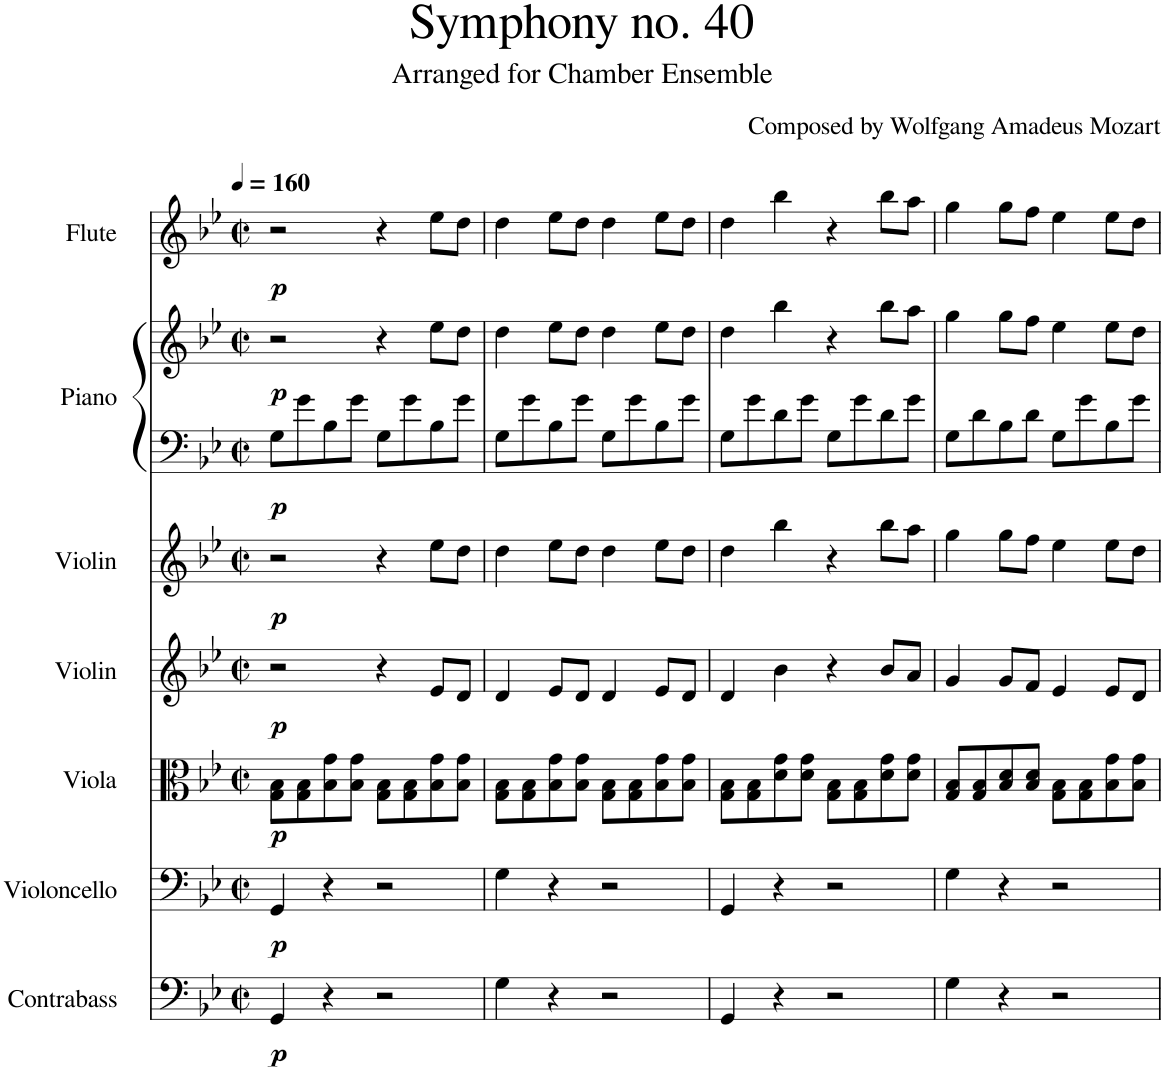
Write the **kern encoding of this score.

**kern	**dynam	**kern	**dynam	**kern	**dynam	**kern	**dynam	**kern	**dynam	**kern	**kern	**dynam	**kern	**dynam
*part7	*part7	*part6	*part6	*part5	*part5	*part4	*part4	*part3	*part3	*part2	*part2	*part2	*part1	*part1
*staff8	*staff8	*staff7	*staff7	*staff6	*staff6	*staff5	*staff5	*staff4	*staff4	*staff3	*staff2	*staff2/3	*staff1	*staff1
*I"Contrabass	*	*I"Violoncello	*	*I"Viola	*	*I"Violin	*	*I"Violin	*	*I"Piano	*	*	*I"Flute	*
*I'Cb.	*	*I'Vc.	*	*I'Vla.	*	*I'Vln.	*	*I'Vln.	*	*I'Pno.	*	*	*I'Fl.	*
*clefF4	*	*clefF4	*	*clefC3	*	*clefG2	*	*clefG2	*	*clefF4	*clefG2	*	*clefG2	*
*Trd7c12	*	*	*	*	*	*	*	*	*	*	*	*	*	*
*k[b-e-]	*	*k[b-e-]	*	*k[b-e-]	*	*k[b-e-]	*	*k[b-e-]	*	*k[b-e-]	*k[b-e-]	*	*k[b-e-]	*
*M2/2	*	*M2/2	*	*M2/2	*	*M2/2	*	*M2/2	*	*M2/2	*M2/2	*	*M2/2	*
*met(c|)	*	*met(c|)	*	*met(c|)	*	*met(c|)	*	*met(c|)	*	*met(c|)	*met(c|)	*	*met(c|)	*
*MM160	*	*MM160	*	*MM160	*	*MM160	*	*MM160	*	*MM160	*MM160	*	*MM160	*
=1	=1	=1	=1	=1	=1	=1	=1	=1	=1	=1	=1	=1	=1	=1
!	!LO:DY:b	!	!LO:DY:b	!	!LO:DY:b	!	!LO:DY:b	!	!LO:DY:b	!	!	!LO:DY:b=2	!	!
!	!	!	!	!	!	!	!	!	!	!	!	!LO:DY:n=1:b	!	!LO:DY:b
4GG/	p	4GG/	p	8G\ 8B-\L	p	2r	p	2r	p	8G\L	2r	p p	2r	p
.	.	.	.	8G\ 8B-\	.	.	.	.	.	8g\	.	.	.	.
4r	.	4r	.	8B-\ 8g\	.	.	.	.	.	8B-\	.	.	.	.
.	.	.	.	8B-\ 8g\J	.	.	.	.	.	8g\J	.	.	.	.
2r	.	2r	.	8G\ 8B-\L	.	4r	.	4r	.	8G\L	4r	.	4r	.
.	.	.	.	8G\ 8B-\	.	.	.	.	.	8g\	.	.	.	.
.	.	.	.	8B-\ 8g\	.	8e-/L	.	8ee-\L	.	8B-\	8ee-\L	.	8ee-\L	.
.	.	.	.	8B-\ 8g\J	.	8d/J	.	8dd\J	.	8g\J	8dd\J	.	8dd\J	.
=2	=2	=2	=2	=2	=2	=2	=2	=2	=2	=2	=2	=2	=2	=2
4G\	.	4G\	.	8G\ 8B-\L	.	4d/	.	4dd\	.	8G\L	4dd\	.	4dd\	.
.	.	.	.	8G\ 8B-\	.	.	.	.	.	8g\	.	.	.	.
4r	.	4r	.	8B-\ 8g\	.	8e-/L	.	8ee-\L	.	8B-\	8ee-\L	.	8ee-\L	.
.	.	.	.	8B-\ 8g\J	.	8d/J	.	8dd\J	.	8g\J	8dd\J	.	8dd\J	.
2r	.	2r	.	8G\ 8B-\L	.	4d/	.	4dd\	.	8G\L	4dd\	.	4dd\	.
.	.	.	.	8G\ 8B-\	.	.	.	.	.	8g\	.	.	.	.
.	.	.	.	8B-\ 8g\	.	8e-/L	.	8ee-\L	.	8B-\	8ee-\L	.	8ee-\L	.
.	.	.	.	8B-\ 8g\J	.	8d/J	.	8dd\J	.	8g\J	8dd\J	.	8dd\J	.
=3	=3	=3	=3	=3	=3	=3	=3	=3	=3	=3	=3	=3	=3	=3
4GG/	.	4GG/	.	8G\ 8B-\L	.	4d/	.	4dd\	.	8G\L	4dd\	.	4dd\	.
.	.	.	.	8G\ 8B-\	.	.	.	.	.	8g\	.	.	.	.
4r	.	4r	.	8d\ 8g\	.	4b-\	.	4bb-\	.	8d\	4bb-\	.	4bb-\	.
.	.	.	.	8d\ 8g\J	.	.	.	.	.	8g\J	.	.	.	.
2r	.	2r	.	8G\ 8B-\L	.	4r	.	4r	.	8G\L	4r	.	4r	.
.	.	.	.	8G\ 8B-\	.	.	.	.	.	8g\	.	.	.	.
.	.	.	.	8d\ 8g\	.	8b-/L	.	8bb-\L	.	8d\	8bb-\L	.	8bb-\L	.
.	.	.	.	8d\ 8g\J	.	8a/J	.	8aa\J	.	8g\J	8aa\J	.	8aa\J	.
=4	=4	=4	=4	=4	=4	=4	=4	=4	=4	=4	=4	=4	=4	=4
4G\	.	4G\	.	8G/ 8B-/L	.	4g/	.	4gg\	.	8G\L	4gg\	.	4gg\	.
.	.	.	.	8G/ 8B-/	.	.	.	.	.	8d\	.	.	.	.
4r	.	4r	.	8B-/ 8d/	.	8g/L	.	8gg\L	.	8B-\	8gg\L	.	8gg\L	.
.	.	.	.	8B-/ 8d/J	.	8f/J	.	8ff\J	.	8d\J	8ff\J	.	8ff\J	.
2r	.	2r	.	8G\ 8B-\L	.	4e-/	.	4ee-\	.	8G\L	4ee-\	.	4ee-\	.
.	.	.	.	8G\ 8B-\	.	.	.	.	.	8g\	.	.	.	.
.	.	.	.	8B-\ 8g\	.	8e-/L	.	8ee-\L	.	8B-\	8ee-\L	.	8ee-\L	.
.	.	.	.	8B-\ 8g\J	.	8d/J	.	8dd\J	.	8g\J	8dd\J	.	8dd\J	.
=	=	=	=	=	=	=	=	=	=	=	=	=	=	=
*-	*-	*-	*-	*-	*-	*-	*-	*-	*-	*-	*-	*-	*-	*-
